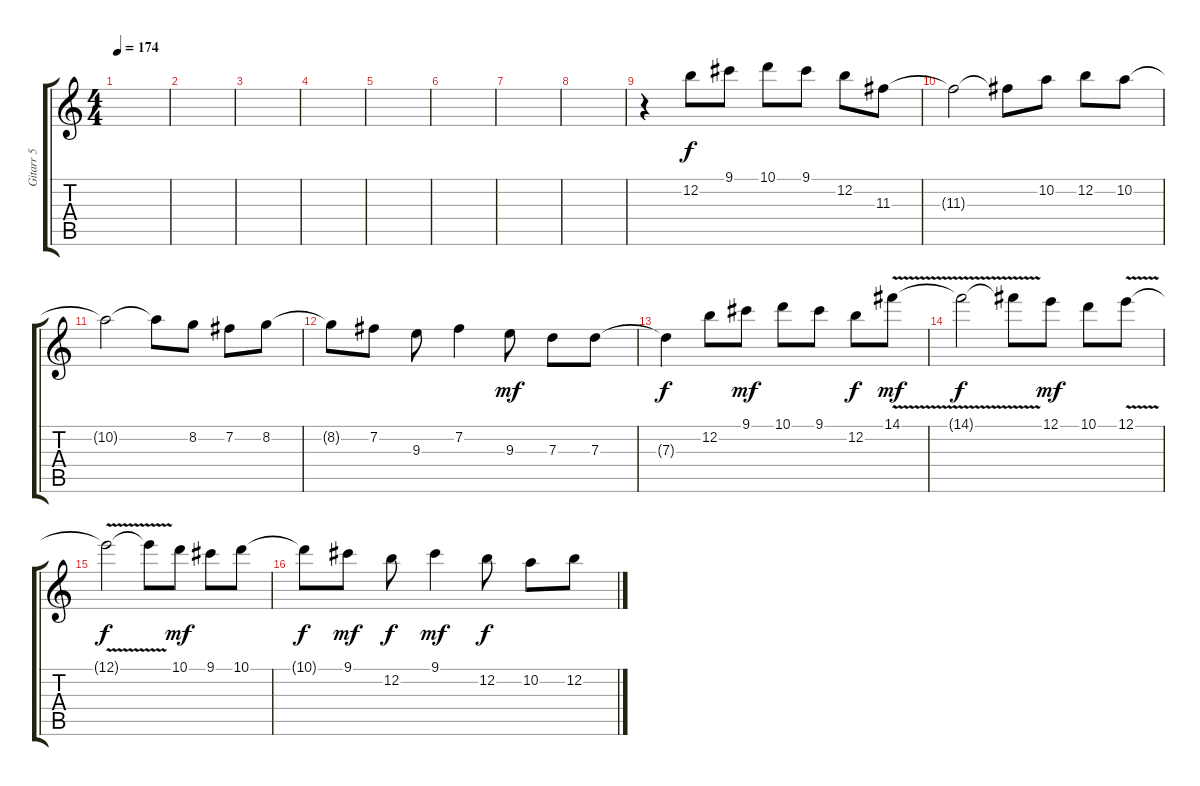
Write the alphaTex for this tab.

\track ("Gitarr 5" "Gitarr 5") {instrument overdrivenguitar}
\staff {score tabs}
\tuning (E4 B3 G3 D3 A2 E2) {hide}
\ts (4 4)
\tempo 174
\clef g2
\ks c
|
|
|
|
|
|
|
|
r.4 12.2.8 9.1.8 10.1.8 9.1.8 12.2.8 11.3.8 |
11.3{t}.2 11.3{t}.8 10.2.8 12.2.8 10.2.8 |
10.2{t}.2 10.2{t}.8 8.2.8 7.2.8 8.2.8 |
8.2{t}.8 7.2.8 9.3.8 7.2.4 9.3.8{dy mf} 7.3.8 7.3.8 |
7.3{t}.4{dy f} 12.2.8 9.1.8{dy mf} 10.1.8 9.1.8 12.2.8{dy f} 14.1{v}.8{dy mf} |
14.1{v t}.2{dy f} 14.1{t}.8 12.1.8{dy mf} 10.1.8 12.1{v}.8 |
12.1{v t}.2{dy f} 12.1{t}.8 10.1.8{dy mf} 9.1.8 10.1.8 |
10.1{t}.8{dy f} 9.1.8{dy mf} 12.2.8{dy f} 9.1.4{dy mf} 12.2.8{dy f} 10.2.8 12.2.8
